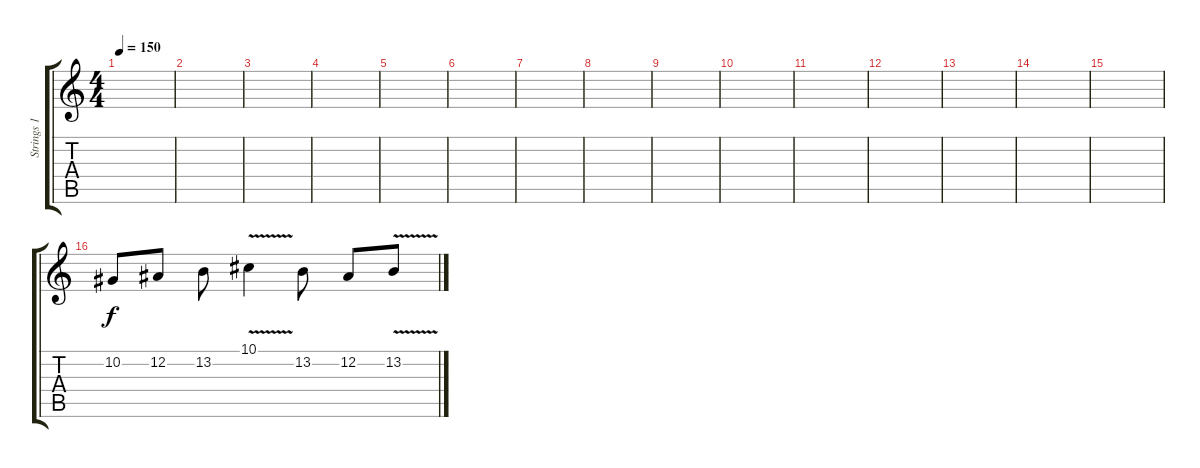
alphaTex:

\track ("Strings 1" "Strings 1") {instrument stringensemble1}
\staff {score tabs}
\tuning (Eb4 Bb3 Gb3 Db3 Ab2 Eb2) {hide}
\ts (4 4)
\tempo 150
\clef g2
\ks c
|
|
|
|
|
|
|
|
|
|
|
|
|
|
|
10.2.8{volume 16 balance 2 instrument distortionguitar} 12.2.8 13.2.8 10.1{v}.4 13.2.8 12.2.8 13.2{v}.8
